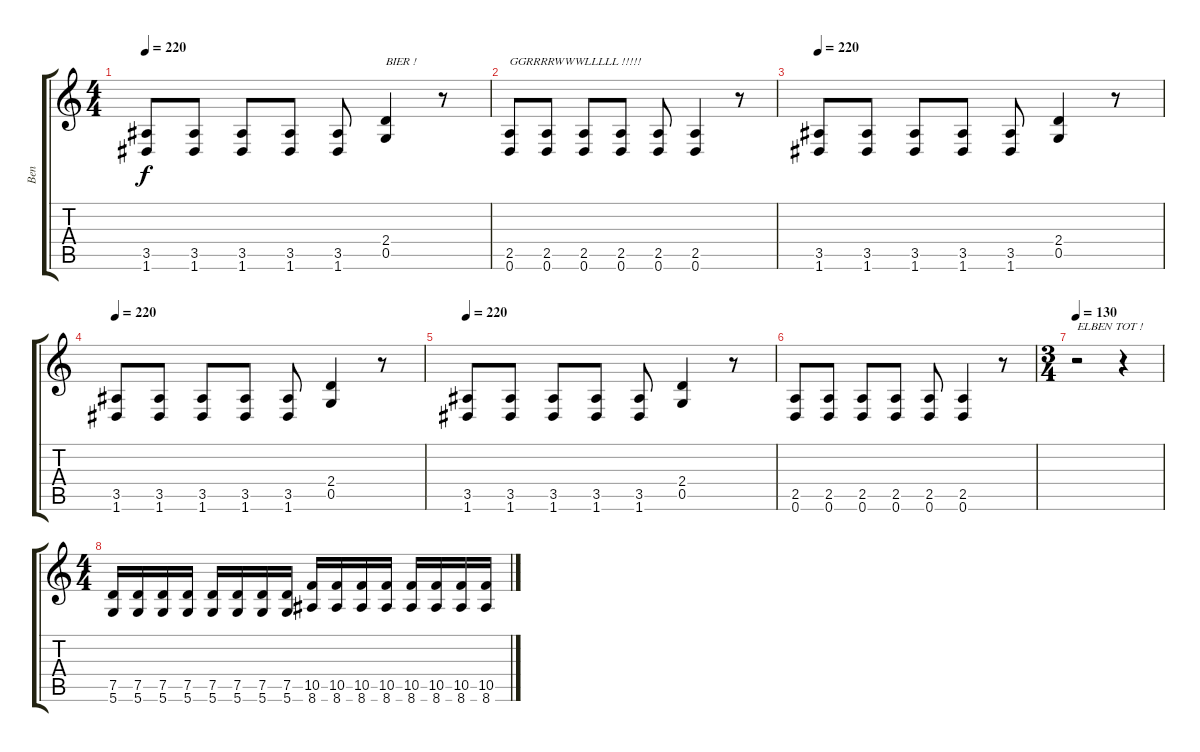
\track ("Ben" "Ben") {instrument distortionguitar}
\staff {score tabs}
\tuning (D4 A3 F3 C3 G2 D2) {hide}
\ts (4 4)
\tempo 220
\clef g2
\ks c
(3.5 1.6).8{dy f} (3.5 1.6).8 (3.5 1.6).8 (3.5 1.6).8 (3.5 1.6).8 (2.4 0.5).4{txt "BIER !"} r.8 |
(2.5 0.6).8{txt "GGRRRRWWWLLLLL !!!!!"} (2.5 0.6).8 (2.5 0.6).8 (2.5 0.6).8 (2.5 0.6).8 (2.5 0.6).4 r.8 |
\tempo 220
(3.5 1.6).8 (3.5 1.6).8 (3.5 1.6).8 (3.5 1.6).8 (3.5 1.6).8 (2.4 0.5).4 r.8 |
\tempo 220
(3.5 1.6).8 (3.5 1.6).8 (3.5 1.6).8 (3.5 1.6).8 (3.5 1.6).8 (2.4 0.5).4 r.8 |
\tempo 220
(3.5 1.6).8 (3.5 1.6).8 (3.5 1.6).8 (3.5 1.6).8 (3.5 1.6).8 (2.4 0.5).4 r.8 |
(2.5 0.6).8 (2.5 0.6).8 (2.5 0.6).8 (2.5 0.6).8 (2.5 0.6).8 (2.5 0.6).4 r.8 |
\ts (3 4)
\tempo 130
r.2{txt "ELBEN TOT !"} r.4 |
\ts (4 4)
(7.5 5.6).16 (7.5 5.6).16 (7.5 5.6).16 (7.5 5.6).16 (7.5 5.6).16 (7.5 5.6).16 (7.5 5.6).16 (7.5 5.6).16 (10.5 8.6).16 (10.5 8.6).16 (10.5 8.6).16 (10.5 8.6).16 (10.5 8.6).16 (10.5 8.6).16 (10.5 8.6).16 (10.5 8.6).16
